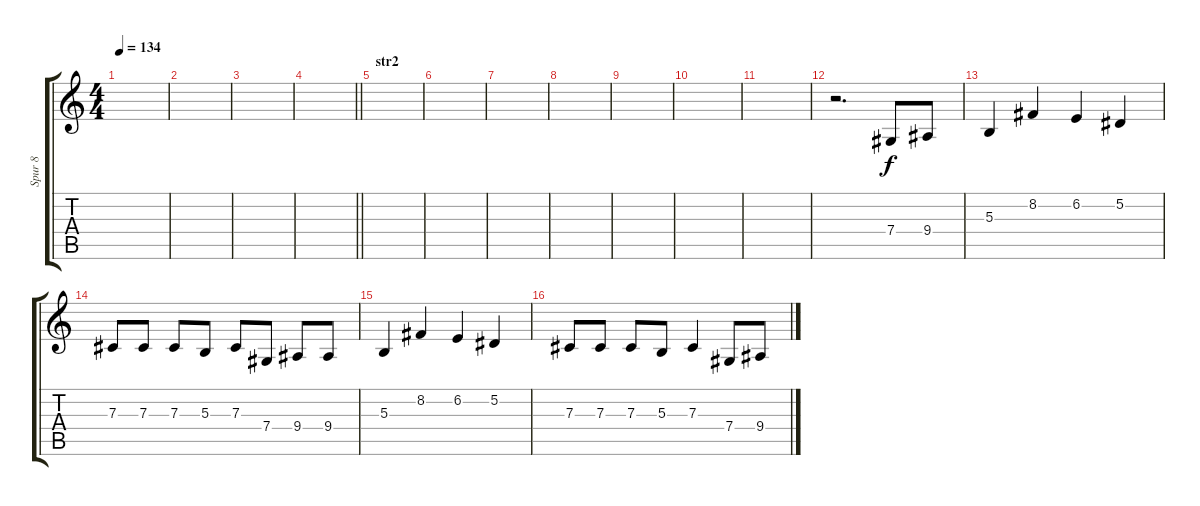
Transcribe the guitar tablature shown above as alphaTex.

\track ("Spur 8" "Spur 8") {instrument tuba}
\staff {score tabs}
\tuning (Eb4 Bb3 Gb3 Db3 Ab2 Eb2) {hide}
\ts (4 4)
\tempo 134
\clef g2
\ks c
|
|
|
\barLineRight lightlight
|
\section ("" "str2")
|
|
|
|
|
|
|
r.2{d} 7.4.8 9.4.8 |
5.3.4 8.2.4 6.2.4 5.2.4 |
7.3.8 7.3.8 7.3.8 5.3.8 7.3.8 7.4.8 9.4.8 9.4.8 |
5.3.4 8.2.4 6.2.4 5.2.4 |
7.3.8 7.3.8 7.3.8 5.3.8 7.3.4 7.4.8 9.4.8
